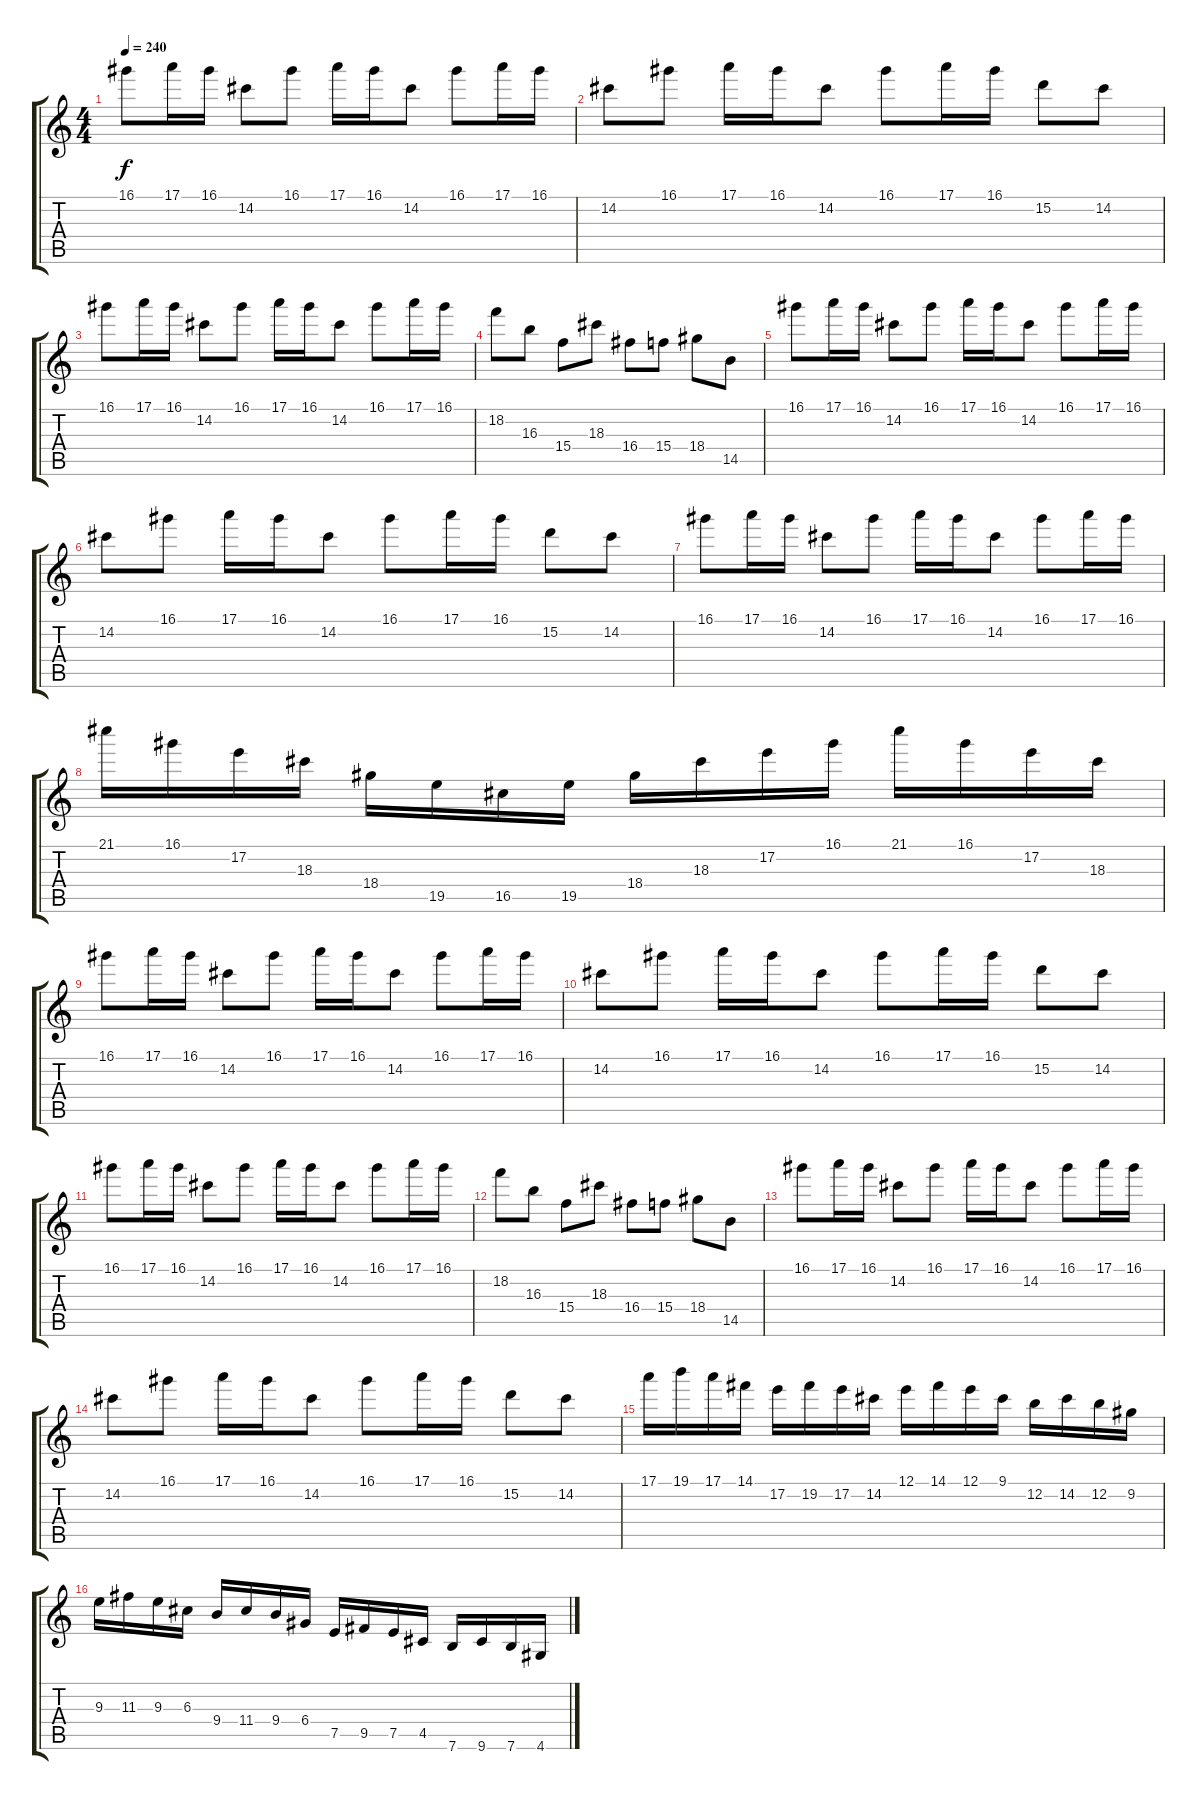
\track "" {instrument overdrivenguitar}
\staff {score tabs}
\tuning (E4 B3 G3 D3 A2 E2) {hide}
\ts (4 4)
\tempo 240
\clef g2
\ks c
16.1.8{dy f instrument overdrivenguitar} 17.1.16 16.1.16 14.2.8 16.1.8 17.1.16 16.1.16 14.2.8 16.1.8 17.1.16 16.1.16 |
14.2.8 16.1.8 17.1.16 16.1.16 14.2.8 16.1.8 17.1.16 16.1.16 15.2.8 14.2.8 |
16.1.8 17.1.16 16.1.16 14.2.8 16.1.8 17.1.16 16.1.16 14.2.8 16.1.8 17.1.16 16.1.16 |
18.2.8 16.3.8 15.4.8 18.3.8 16.4.8 15.4.8 18.4.8 14.5.8 |
16.1.8 17.1.16 16.1.16 14.2.8 16.1.8 17.1.16 16.1.16 14.2.8 16.1.8 17.1.16 16.1.16 |
14.2.8 16.1.8 17.1.16 16.1.16 14.2.8 16.1.8 17.1.16 16.1.16 15.2.8 14.2.8 |
16.1.8 17.1.16 16.1.16 14.2.8 16.1.8 17.1.16 16.1.16 14.2.8 16.1.8 17.1.16 16.1.16 |
21.1.16 16.1.16 17.2.16 18.3.16 18.4.16 19.5.16 16.5.16 19.5.16 18.4.16 18.3.16 17.2.16 16.1.16 21.1.16 16.1.16 17.2.16 18.3.16 |
16.1.8 17.1.16 16.1.16 14.2.8 16.1.8 17.1.16 16.1.16 14.2.8 16.1.8 17.1.16 16.1.16 |
14.2.8 16.1.8 17.1.16 16.1.16 14.2.8 16.1.8 17.1.16 16.1.16 15.2.8 14.2.8 |
16.1.8 17.1.16 16.1.16 14.2.8 16.1.8 17.1.16 16.1.16 14.2.8 16.1.8 17.1.16 16.1.16 |
18.2.8 16.3.8 15.4.8 18.3.8 16.4.8 15.4.8 18.4.8 14.5.8 |
16.1.8 17.1.16 16.1.16 14.2.8 16.1.8 17.1.16 16.1.16 14.2.8 16.1.8 17.1.16 16.1.16 |
14.2.8 16.1.8 17.1.16 16.1.16 14.2.8 16.1.8 17.1.16 16.1.16 15.2.8 14.2.8 |
17.1.16 19.1.16 17.1.16 14.1.16 17.2.16 19.2.16 17.2.16 14.2.16 12.1.16 14.1.16 12.1.16 9.1.16 12.2.16 14.2.16 12.2.16 9.2.16 |
9.3.16 11.3.16 9.3.16 6.3.16 9.4.16 11.4.16 9.4.16 6.4.16 7.5.16 9.5.16 7.5.16 4.5.16 7.6.16 9.6.16 7.6.16 4.6.16
